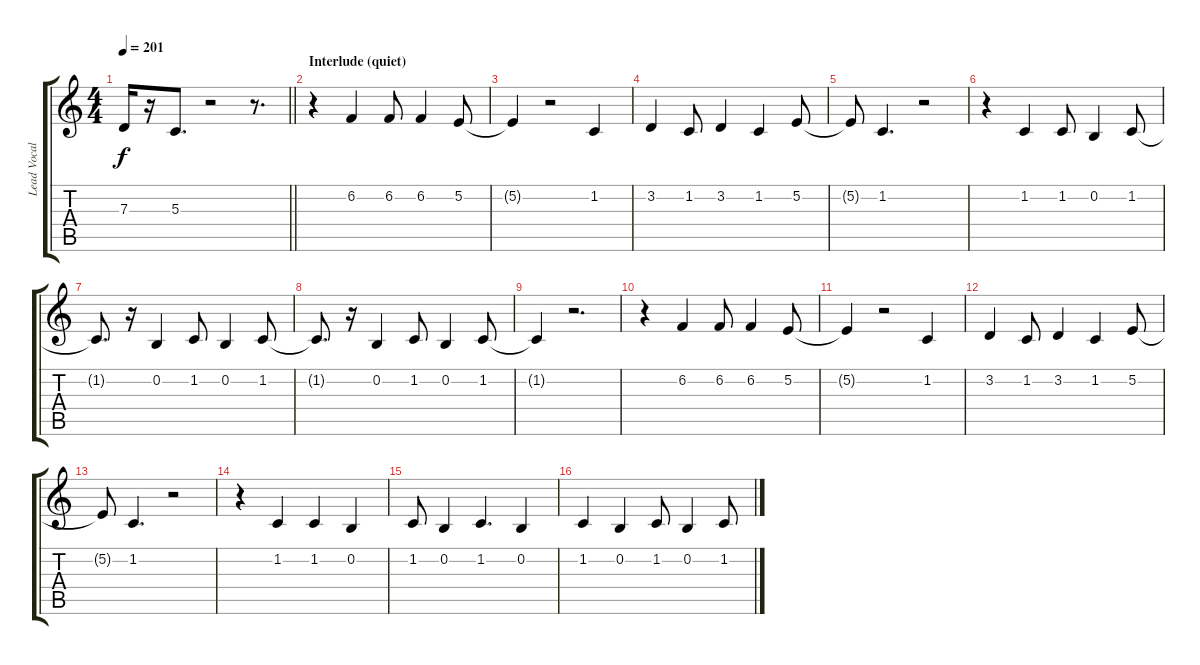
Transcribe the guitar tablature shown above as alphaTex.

\track ("Lead Vocals" "Lead Vocal") {instrument harmonica}
\staff {score tabs}
\tuning (E4 B3 G3 D3 A2 E2) {hide}
\ts (4 4)
\tempo 201
\clef g2
\barLineRight lightlight
\ks c
7.3{t}.16{dy f} r.16 5.3.8{d} r.2 r.8{d} |
\section ("" "Interlude (quiet)")
r.4 6.2.4 6.2.8 6.2.4 5.2.8 |
5.2{t}.4 r.2 1.2.4 |
3.2.4 1.2.8 3.2.4 1.2.4 5.2.8 |
5.2{t}.8 1.2.4{d} r.2 |
r.4 1.2.4 1.2.8 0.2.4 1.2.8 |
1.2{t}.8{d} r.16 0.2.4 1.2.8 0.2.4 1.2.8 |
1.2{t}.8{d} r.16 0.2.4 1.2.8 0.2.4 1.2.8 |
1.2{t}.4 r.2{d} |
r.4 6.2.4 6.2.8 6.2.4 5.2.8 |
5.2{t}.4 r.2 1.2.4 |
3.2.4 1.2.8 3.2.4 1.2.4 5.2.8 |
5.2{t}.8 1.2.4{d} r.2 |
r.4 1.2.4 1.2.4 0.2.4 |
1.2.8 0.2.4 1.2.4{d} 0.2.4 |
1.2.4 0.2.4 1.2.8 0.2.4 1.2.8
